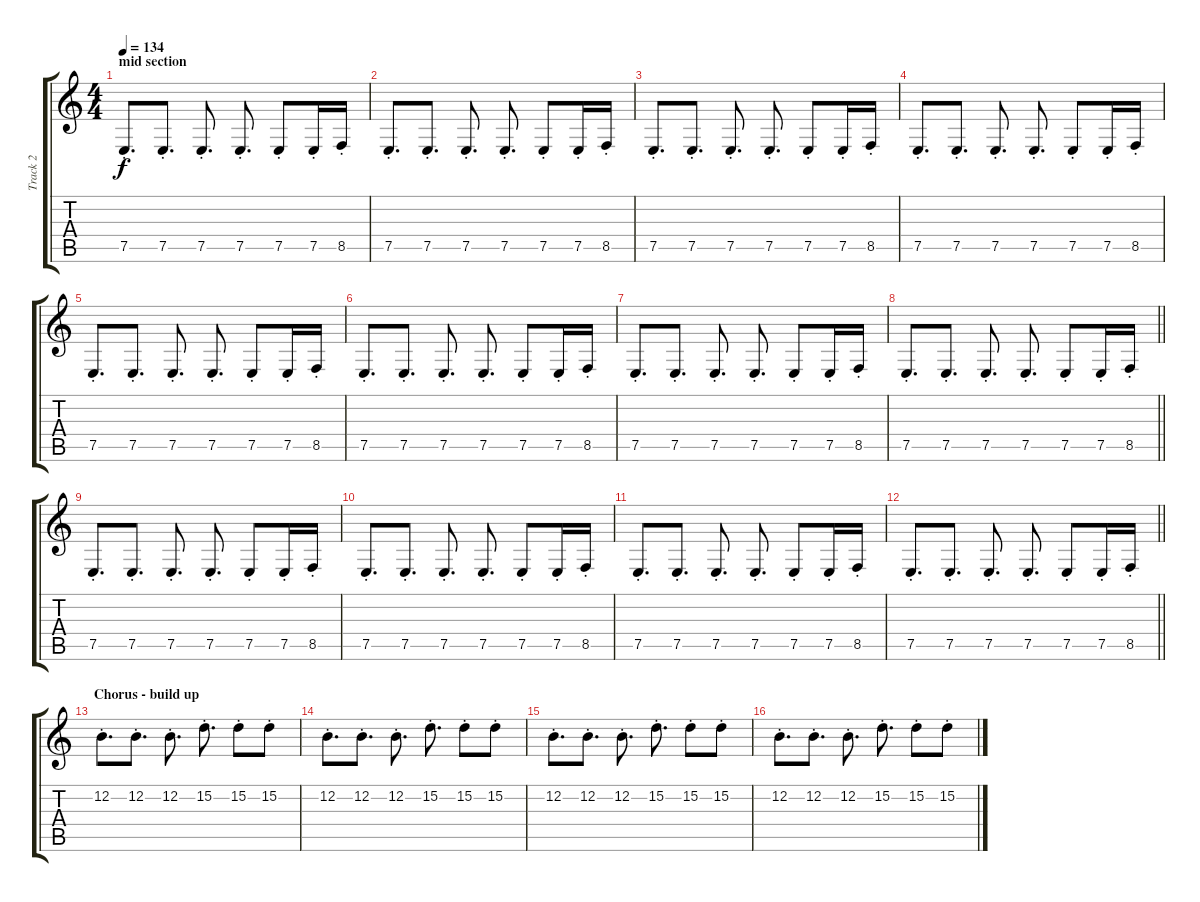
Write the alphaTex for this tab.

\track ("Track 2" "Track 2") {instrument lead4chiff}
\staff {score tabs}
\tuning (E4 B3 G3 D3 A2 E2) {hide}
\ts (4 4)
\section ("" "mid section")
\tempo 134
\clef g2
\ks c
7.5{st}.8{d dy f} 7.5{st}.8{d} 7.5{st}.8{d} 7.5{st}.8{d} 7.5{st}.8 7.5{st}.16 8.5{st}.16 |
7.5{st}.8{d} 7.5{st}.8{d} 7.5{st}.8{d} 7.5{st}.8{d} 7.5{st}.8 7.5{st}.16 8.5{st}.16 |
7.5{st}.8{d} 7.5{st}.8{d} 7.5{st}.8{d} 7.5{st}.8{d} 7.5{st}.8 7.5{st}.16 8.5{st}.16 |
7.5{st}.8{d} 7.5{st}.8{d} 7.5{st}.8{d} 7.5{st}.8{d} 7.5{st}.8 7.5{st}.16 8.5{st}.16 |
7.5{st}.8{d} 7.5{st}.8{d} 7.5{st}.8{d} 7.5{st}.8{d} 7.5{st}.8 7.5{st}.16 8.5{st}.16 |
7.5{st}.8{d} 7.5{st}.8{d} 7.5{st}.8{d} 7.5{st}.8{d} 7.5{st}.8 7.5{st}.16 8.5{st}.16 |
7.5{st}.8{d} 7.5{st}.8{d} 7.5{st}.8{d} 7.5{st}.8{d} 7.5{st}.8 7.5{st}.16 8.5{st}.16 |
\barLineRight lightlight
7.5{st}.8{d} 7.5{st}.8{d} 7.5{st}.8{d} 7.5{st}.8{d} 7.5{st}.8 7.5{st}.16 8.5{st}.16 |
7.5{st}.8{d} 7.5{st}.8{d} 7.5{st}.8{d} 7.5{st}.8{d} 7.5{st}.8 7.5{st}.16 8.5{st}.16 |
7.5{st}.8{d} 7.5{st}.8{d} 7.5{st}.8{d} 7.5{st}.8{d} 7.5{st}.8 7.5{st}.16 8.5{st}.16 |
7.5{st}.8{d} 7.5{st}.8{d} 7.5{st}.8{d} 7.5{st}.8{d} 7.5{st}.8 7.5{st}.16 8.5{st}.16 |
\barLineRight lightlight
7.5{st}.8{d} 7.5{st}.8{d} 7.5{st}.8{d} 7.5{st}.8{d} 7.5{st}.8 7.5{st}.16 8.5{st}.16 |
\section ("" "Chorus - build up")
12.2{st}.8{d} 12.2{st}.8{d} 12.2{st}.8{d} 15.2{st}.8{d} 15.2{st}.8 15.2{st}.8 |
12.2{st}.8{d} 12.2{st}.8{d} 12.2{st}.8{d} 15.2{st}.8{d} 15.2{st}.8 15.2{st}.8 |
12.2{st}.8{d} 12.2{st}.8{d} 12.2{st}.8{d} 15.2{st}.8{d} 15.2{st}.8 15.2{st}.8 |
12.2{st}.8{d} 12.2{st}.8{d} 12.2{st}.8{d} 15.2{st}.8{d} 15.2{st}.8 15.2{st}.8
